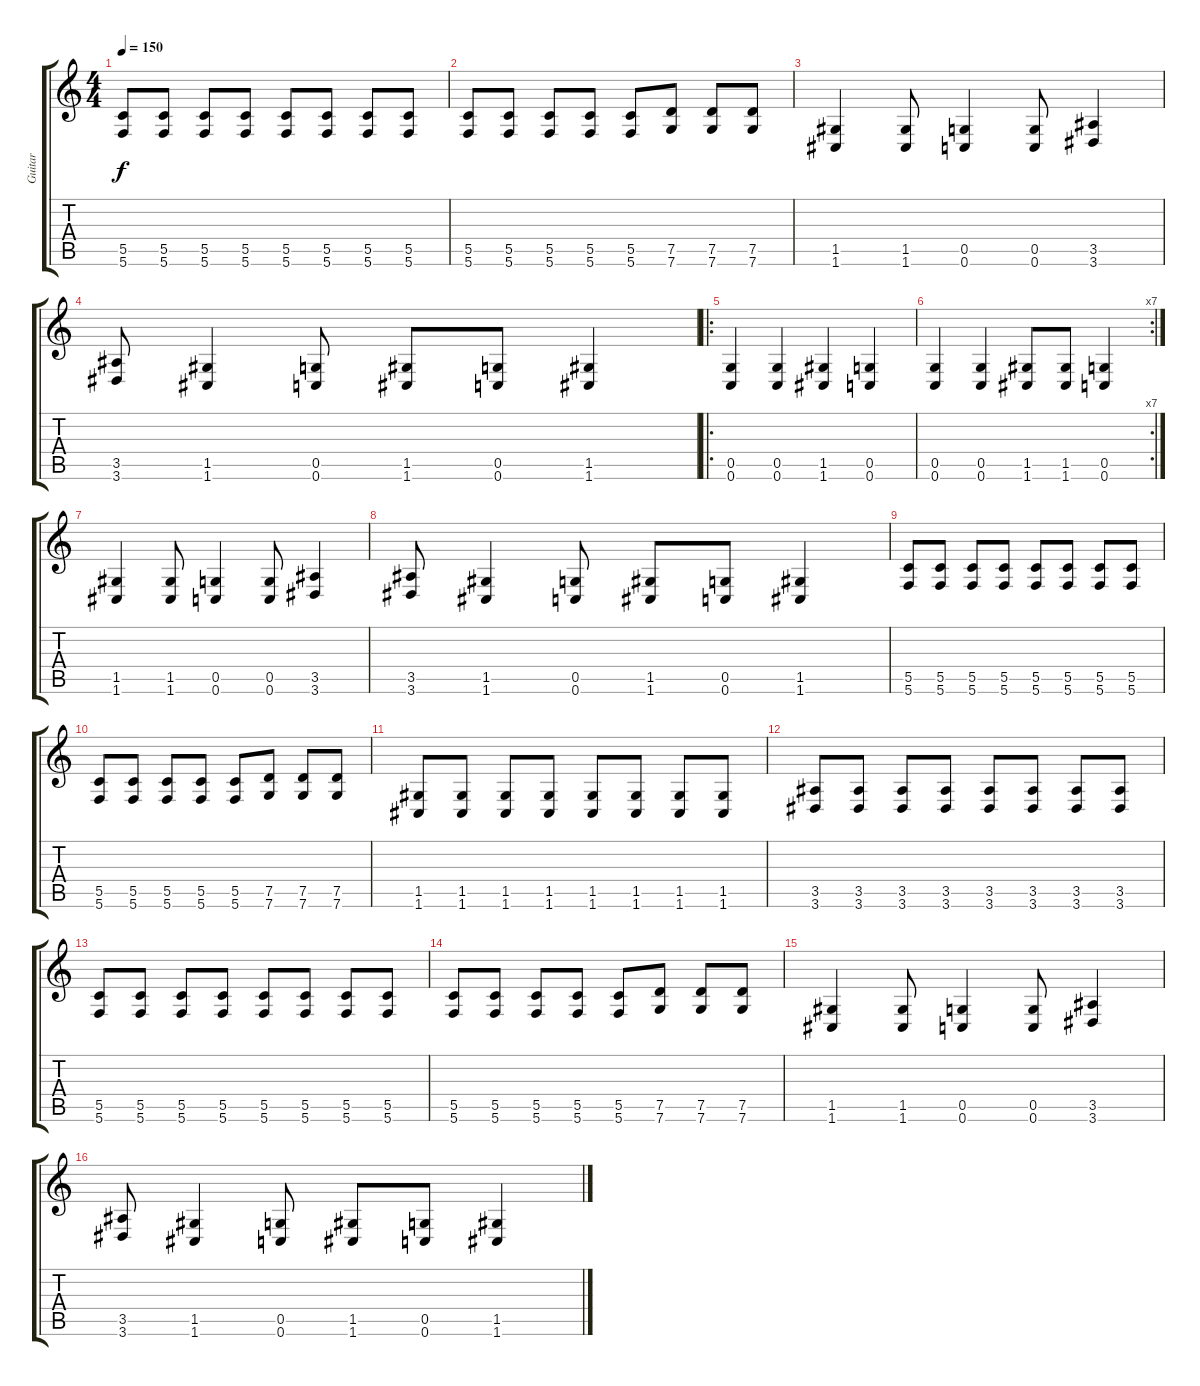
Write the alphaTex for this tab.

\track ("Guitar" "Guitar") {instrument distortionguitar}
\staff {score tabs}
\tuning (D4 A3 F3 C3 G2 C2) {hide}
\ts (4 4)
\tempo 150
\clef g2
\ks c
(5.5 5.6).8{dy f} (5.5 5.6).8 (5.5 5.6).8 (5.5 5.6).8 (5.5 5.6).8 (5.5 5.6).8 (5.5 5.6).8 (5.5 5.6).8 |
(5.5 5.6).8 (5.5 5.6).8 (5.5 5.6).8 (5.5 5.6).8 (5.5 5.6).8 (7.5 7.6).8 (7.5 7.6).8 (7.5 7.6).8 |
(1.5 1.6).4 (1.5 1.6).8 (0.5 0.6).4 (0.5 0.6).8 (3.5 3.6).4 |
(3.5 3.6).8 (1.5 1.6).4 (0.5 0.6).8 (1.5 1.6).8 (0.5 0.6).8 (1.5 1.6).4 |
\ro
(0.5 0.6).4 (0.5 0.6).4 (1.5 1.6).4 (0.5 0.6).4 |
\rc 7
(0.5 0.6).4 (0.5 0.6).4 (1.5 1.6).8 (1.5 1.6).8 (0.5 0.6).4 |
(1.5 1.6).4 (1.5 1.6).8 (0.5 0.6).4 (0.5 0.6).8 (3.5 3.6).4 |
(3.5 3.6).8 (1.5 1.6).4 (0.5 0.6).8 (1.5 1.6).8 (0.5 0.6).8 (1.5 1.6).4 |
(5.5 5.6).8 (5.5 5.6).8 (5.5 5.6).8 (5.5 5.6).8 (5.5 5.6).8 (5.5 5.6).8 (5.5 5.6).8 (5.5 5.6).8 |
(5.5 5.6).8 (5.5 5.6).8 (5.5 5.6).8 (5.5 5.6).8 (5.5 5.6).8 (7.5 7.6).8 (7.5 7.6).8 (7.5 7.6).8 |
(1.5 1.6).8 (1.5 1.6).8 (1.5 1.6).8 (1.5 1.6).8 (1.5 1.6).8 (1.5 1.6).8 (1.5 1.6).8 (1.5 1.6).8 |
(3.5 3.6).8 (3.5 3.6).8 (3.5 3.6).8 (3.5 3.6).8 (3.5 3.6).8 (3.5 3.6).8 (3.5 3.6).8 (3.5 3.6).8 |
(5.5 5.6).8 (5.5 5.6).8 (5.5 5.6).8 (5.5 5.6).8 (5.5 5.6).8 (5.5 5.6).8 (5.5 5.6).8 (5.5 5.6).8 |
(5.5 5.6).8 (5.5 5.6).8 (5.5 5.6).8 (5.5 5.6).8 (5.5 5.6).8 (7.5 7.6).8 (7.5 7.6).8 (7.5 7.6).8 |
(1.5 1.6).4 (1.5 1.6).8 (0.5 0.6).4 (0.5 0.6).8 (3.5 3.6).4 |
(3.5 3.6).8 (1.5 1.6).4 (0.5 0.6).8 (1.5 1.6).8 (0.5 0.6).8 (1.5 1.6).4
